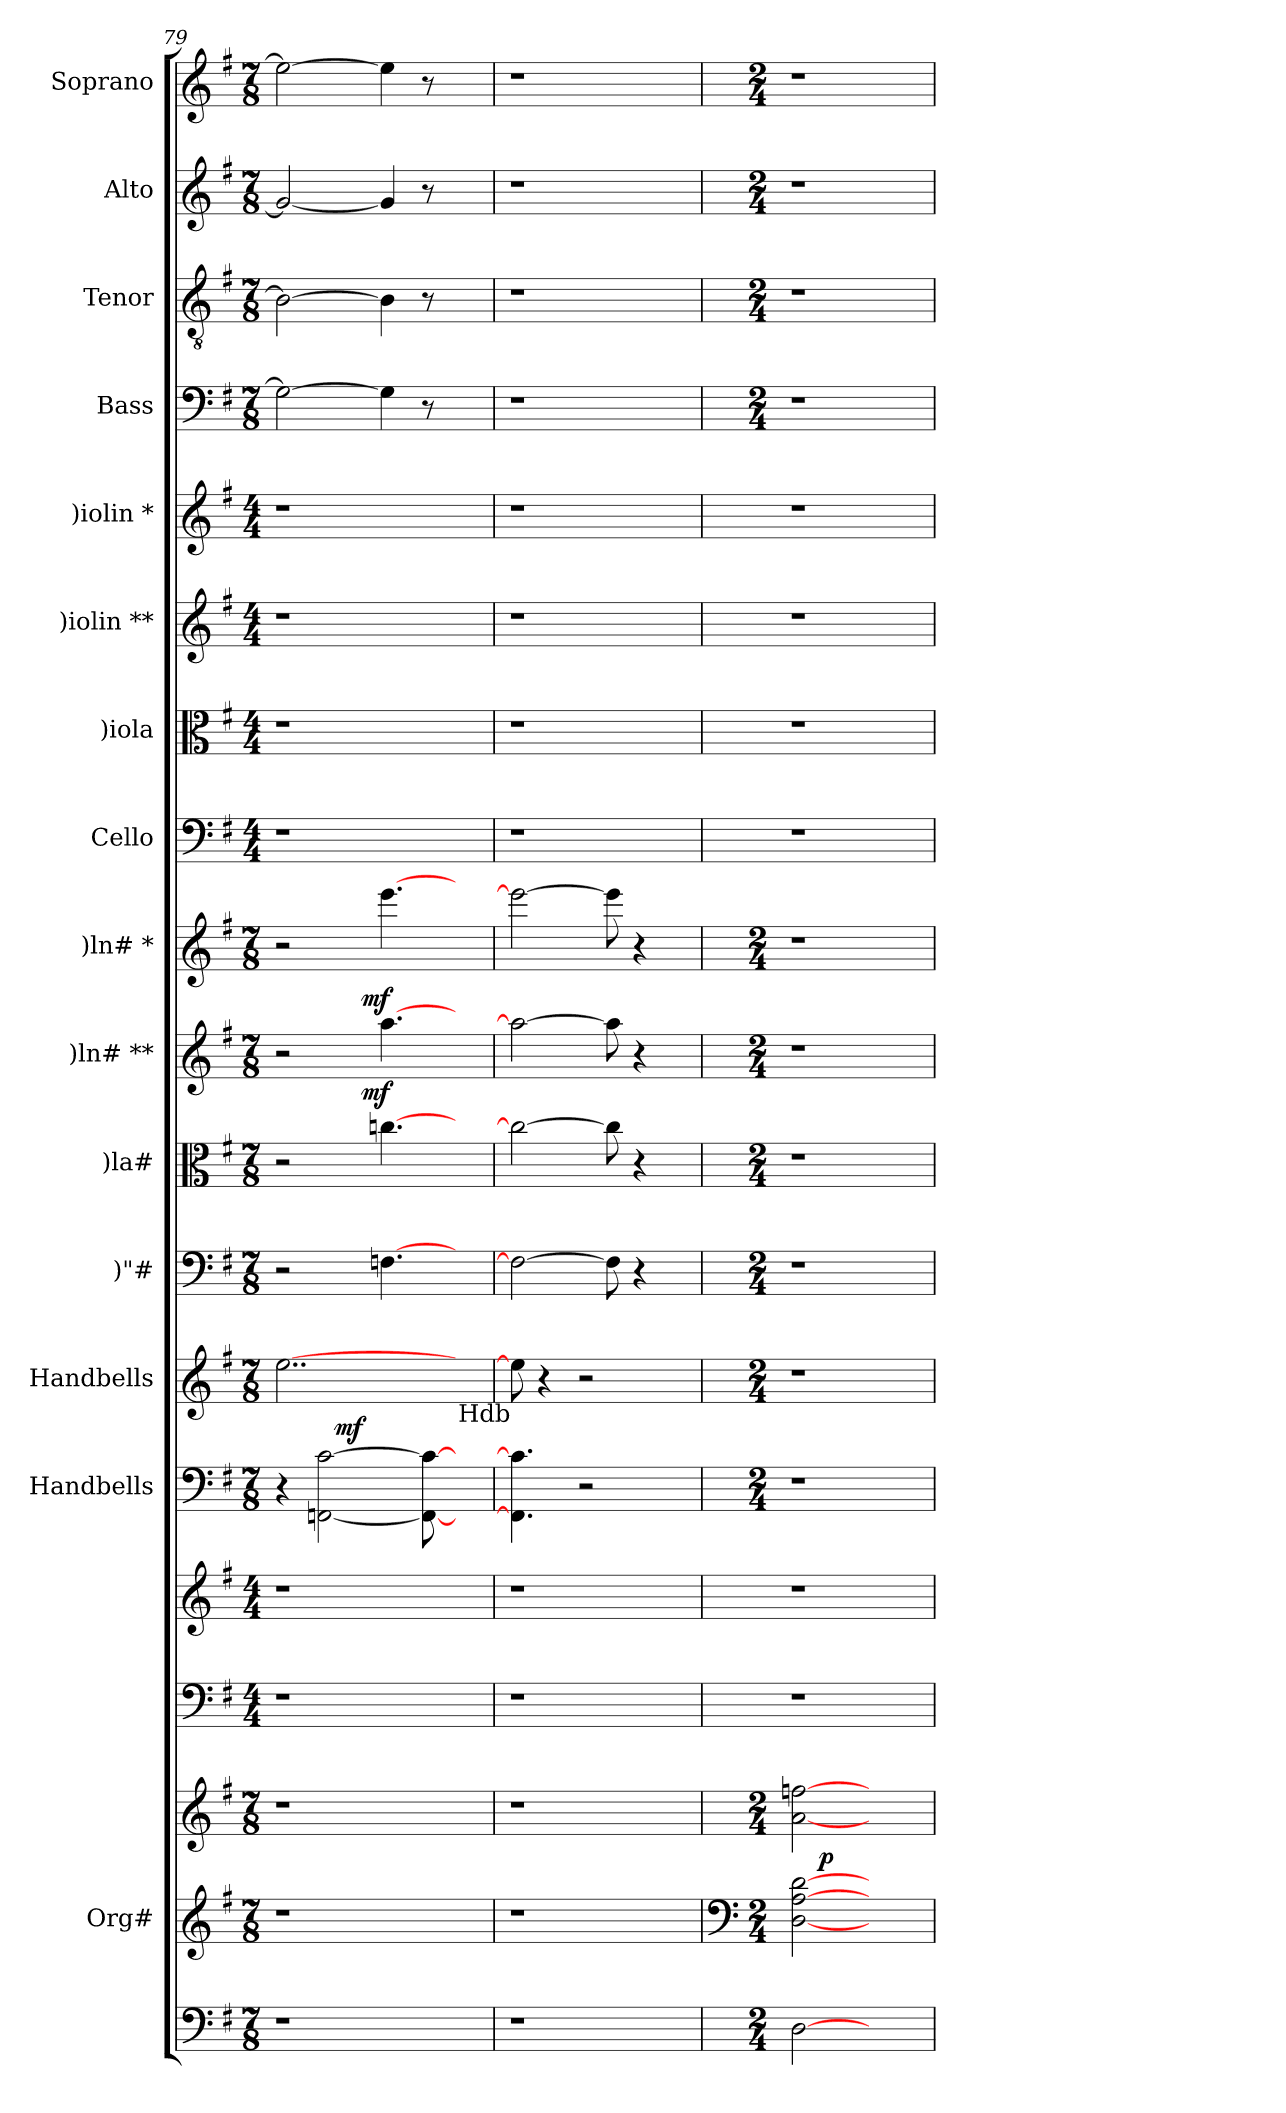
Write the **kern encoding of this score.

**kern	**kern	**kern	**dynam	**kern	**kern	**kern	**dynam	**kern	**kern	**dynam	**kern	**dynam	**kern	**dynam	**kern	**kern	**kern	**kern	**kern	**kern	**text	**kern	**text	**kern	**text	**kern	**text
*part18	*part17	*part17	*part17	*part16	*part15	*part14	*part14	*part13	*part12	*part12	*part11	*part11	*part10	*part10	*part9	*part8	*part7	*part6	*part5	*part4	*part4	*part3	*part3	*part2	*part2	*part1	*part1
*staff19	*staff18	*staff17	*staff17/18	*staff16	*staff15	*staff14	*staff14	*staff13	*staff12	*staff12	*staff11	*staff11	*staff10	*staff10	*staff9	*staff8	*staff7	*staff6	*staff5	*staff4	*staff4	*staff3	*staff3	*staff2	*staff2	*staff1	*staff1
*	*I"Org#	*	*	*	*	*I"Handbells	*	*I"Handbells	*I")"#	*	*I")la#	*	*I")ln# **	*	*I")ln# *	*I"Cello	*I")iola	*I")iolin **	*I")iolin *	*I"Bass	*	*I"Tenor	*	*I"Alto	*	*I"Soprano	*
*	*	*	*	*	*	*	*	*	*	*	*I')la#	*	*I')ln# **	*	*I')ln# *	*	*	*	*	*I'B	*	*I'T	*	*I'A	*	*I'S	*
*clefF4	*clefG2	*clefG2	*	*clefF4	*clefG2	*clefF4	*	*clefG2	*clefF4	*	*clefC3	*	*clefG2	*	*clefG2	*clefF4	*clefC3	*clefG2	*clefG2	*clefF4	*	*clefGv2	*	*clefG2	*	*clefG2	*
*k[f#]	*k[f#]	*k[f#]	*	*k[f#]	*k[f#]	*k[f#]	*	*k[f#]	*k[f#]	*	*k[f#]	*	*k[f#]	*	*k[f#]	*k[f#]	*k[f#]	*k[f#]	*k[f#]	*k[f#]	*	*k[f#]	*	*k[f#]	*	*k[f#]	*
*G:	*G:	*G:	*	*G:	*G:	*G:	*	*G:	*G:	*	*G:	*	*G:	*	*G:	*G:	*G:	*G:	*G:	*G:	*	*G:	*	*G:	*	*G:	*
*M7/8	*M7/8	*M7/8	*	*M4/4	*M4/4	*M7/8	*	*M7/8	*M7/8	*	*M7/8	*	*M7/8	*	*M7/8	*M4/4	*M4/4	*M4/4	*M4/4	*M7/8	*	*M7/8	*	*M7/8	*	*M7/8	*
=79	=79	=79	=79	=79	=79	=79	=79	=79	=79	=79	=79	=79	=79	=79	=79	=79	=79	=79	=79	=79	=79	=79	=79	=79	=79	=79	=79
!LO:N:vis=1	!LO:N:vis=1	!LO:N:vis=1	!	!	!	!	!	!	!	!	!	!	!	!	!	!	!	!	!	!	!	!	!	!	!	!	!
*	*	*	*	*	*	*^	*	*	*^	*	*^	*	*^	*	*	*	*	*	*	*	*	*	*	*	*	*	*
2..r	2..r	2..r	.	1r	1r	4r	4ryy	.	[>2..ee\	2r	4..ryy	.	2r	4..ryy	.	2r	4..ryy	.	2r	1r	1r	1r	1r	2G\_	.	2B\_	.	2g/_	.	2ee\_	.
.	.	.	.	.	.	[<2FFn\ [>2c\	16ryy	.	.	.	.	.	.	.	.	.	.	.	.	.	.	.	.	.	.	.	.	.	.	.	.
!	!	!	!	!	!	!	!	!LO:DY:a	!	!	!	!	!	!	!	!	!	!	!	!	!	!	!	!	!	!	!	!	!	!	!
.	.	.	.	.	.	.	2ryy	mf	.	.	.	.	.	.	.	.	.	.	.	.	.	.	.	.	.	.	.	.	.	.	.
!	!	!	!	!	!	!	!	!	!	!	!	!LO:DY:a	!	!	!	!	!	!	!	!	!	!	!	!	!	!	!	!	!	!	!
!	!	!	!	!	!	!	!	!	!	!	!	!LO:DY:n=1:b	!	!	!LO:DY:a	!	!	!LO:DY:a	!	!	!	!	!	!	!	!	!	!	!	!	!
.	.	.	.	.	.	.	.	.	.	.	2ryy	mf mf	.	2ryy	mf	.	2ryy	mf	.	.	.	.	.	.	.	.	.	.	.	.	.
.	.	.	.	.	.	.	.	.	.	[>4.Fn\	.	.	[>4.ccn\	.	.	[>4.aa\	.	.	[>4.eee\	.	.	.	.	4G\]	.	4B\]	.	4g/]	.	4ee\]	.
.	.	.	.	.	.	8FF\_ 8c\_	.	.	.	.	.	.	.	.	.	.	.	.	.	.	.	.	.	8r	.	8r	.	8r	.	8r	.
.	.	.	.	.	.	.	8.ryy	.	.	.	.	.	.	.	.	.	.	.	.	.	.	.	.	.	.	.	.	.	.	.	.
!	!	!	!	!	!	!	!	!	!LO:TX:b:t=Hdb	!	!	!	!	!	!	!	!	!	!	!	!	!	!	!	!	!	!	!	!	!	!
8ryy	8ryy	8ryy	.	.	.	8ryy	.	.	8ryy	8ryy	.	.	8ryy	.	.	8ryy	.	.	8ryy	.	.	.	.	8ryy	.	8ryy	.	8ryy	.	8ryy	.
.	.	.	.	.	.	.	.	.	.	.	16ryy	.	.	16ryy	.	.	16ryy	.	.	.	.	.	.	.	.	.	.	.	.	.	.
=80	=80	=80	=80	=80	=80	=80	=80	=80	=80	=80	=80	=80	=80	=80	=80	=80	=80	=80	=80	=80	=80	=80	=80	=80	=80	=80	=80	=80	=80	=80	=80
!LO:N:vis=1	!LO:N:vis=1	!LO:N:vis=1	!	!	!	!	!	!	!	!	!	!	!	!	!	!	!	!	!	!	!	!	!	!LO:N:vis=1	!	!LO:N:vis=1	!	!LO:N:vis=1	!	!LO:N:vis=1	!
*	*	*	*	*	*	*	*	*	*	*v	*v	*	*	*	*	*v	*v	*	*	*	*	*	*	*	*	*	*	*	*	*	*
*	*	*	*	*	*	*v	*v	*	*	*	*	*v	*v	*	*	*	*	*	*	*	*	*	*	*	*	*	*	*	*
2..r	2..r	2..r	.	1r	1r	4.FF\] 4.c\]	.	8ee\]	2F\_	.	2ccn\_	.	2aa\_	.	2eee\_	1r	1r	1r	1r	2..r	.	2..r	.	2..r	.	2..r	.
.	.	.	.	.	.	.	.	4r	.	.	.	.	.	.	.	.	.	.	.	.	.	.	.	.	.	.	.
.	.	.	.	.	.	2r	.	2r	.	.	.	.	.	.	.	.	.	.	.	.	.	.	.	.	.	.	.
.	.	.	.	.	.	.	.	.	8F\]	.	8ccn\]	.	8aa\]	.	8eee\]	.	.	.	.	.	.	.	.	.	.	.	.
.	.	.	.	.	.	.	.	.	4r	.	4r	.	4r	.	4r	.	.	.	.	.	.	.	.	.	.	.	.
8ryy	8ryy	8ryy	.	.	.	8ryy	.	8ryy	8ryy	.	8ryy	.	8ryy	.	8ryy	.	.	.	.	8ryy	.	8ryy	.	8ryy	.	8ryy	.
=81	=81	=81	=81	=81	=81	=81	=81	=81	=81	=81	=81	=81	=81	=81	=81	=81	=81	=81	=81	=81	=81	=81	=81	=81	=81	=81	=81
*	*clefF4	*	*	*	*	*	*	*	*	*	*	*	*	*	*	*	*	*	*	*	*	*	*	*	*	*	*
*M2/4	*M2/4	*M2/4	*	*	*	*M2/4	*	*M2/4	*M2/4	*	*M2/4	*	*M2/4	*	*M2/4	*	*	*	*	*M2/4	*	*M2/4	*	*M2/4	*	*M2/4	*
!	!	!	!	!	!	!LO:N:vis=1	!	!LO:N:vis=1	!LO:N:vis=1	!	!LO:N:vis=1	!	!LO:N:vis=1	!	!LO:N:vis=1	!	!	!	!	!LO:N:vis=1	!	!LO:N:vis=1	!	!LO:N:vis=1	!	!LO:N:vis=1	!
*	*^	*	*	*	*	*	*	*	*	*	*	*	*	*	*	*	*	*	*	*	*	*	*	*	*	*	*
[>2D\	[<2D\ [>2A\ [>2d\	8ryy	[<2a\ [>2ffn\	.	1r	1r	2r	.	2r	2r	.	2r	.	2r	.	2r	1r	1r	1r	1r	2r	.	2r	.	2r	.	2r	.
!	!	!	!	!LO:DY:a=2	!	!	!	!	!	!	!	!	!	!	!	!	!	!	!	!	!	!	!	!	!	!	!	!
.	.	2..ryy	.	p	.	.	.	.	.	.	.	.	.	.	.	.	.	.	.	.	.	.	.	.	.	.	.	.
2ryy	2ryy	.	2ryy	.	.	.	2ryy	.	2ryy	2ryy	.	2ryy	.	2ryy	.	2ryy	.	.	.	.	2ryy	.	2ryy	.	2ryy	.	2ryy	.
*	*v	*v	*	*	*	*	*	*	*	*	*	*	*	*	*	*	*	*	*	*	*	*	*	*	*	*	*	*
=	=	=	=	=	=	=	=	=	=	=	=	=	=	=	=	=	=	=	=	=	=	=	=	=	=	=	=
*-	*-	*-	*-	*-	*-	*-	*-	*-	*-	*-	*-	*-	*-	*-	*-	*-	*-	*-	*-	*-	*-	*-	*-	*-	*-	*-	*-
